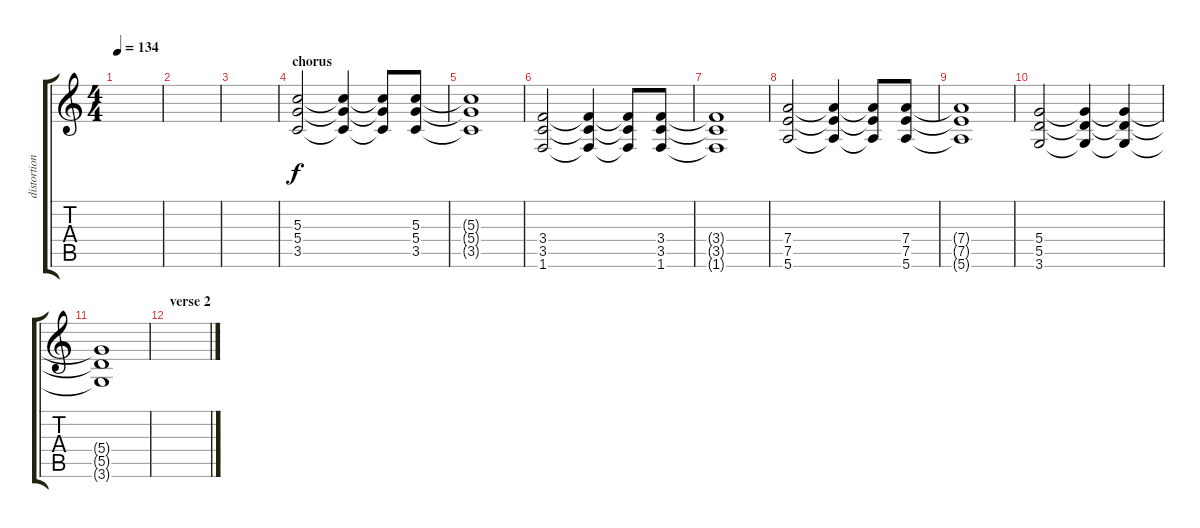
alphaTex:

\track ("distortion guitar" "distortion") {instrument distortionguitar}
\staff {score tabs}
\tuning (E4 B3 G3 D3 A2 E2) {hide}
\ts (4 4)
\tempo 134
\clef g2
\ks c
|
|
|
\section ("" "chorus")
(5.3 5.4 3.5).2 (5.3{t} 5.4{t} 3.5{t}).4 (5.3{t} 5.4{t} 3.5{t}).8 (5.3 5.4 3.5).8 |
(5.3{t} 5.4{t} 3.5{t}).1 |
(3.4 3.5 1.6).2 (3.4{t} 3.5{t} 1.6{t}).4 (3.4{t} 3.5{t} 1.6{t}).8 (3.4 3.5 1.6).8 |
(3.4{t} 3.5{t} 1.6{t}).1 |
(7.4 7.5 5.6).2 (7.4{t} 7.5{t} 5.6{t}).4 (7.4{t} 7.5{t} 5.6{t}).8 (7.4 7.5 5.6).8 |
(7.4{t} 7.5{t} 5.6{t}).1 |
(5.4 5.5 3.6).2 (5.4{t} 5.5{t} 3.6{t}).4 (5.4{t} 5.5{t} 3.6{t}).4 |
(5.4{t} 5.5{t} 3.6{t}).1 |
\section ("" "verse 2")
